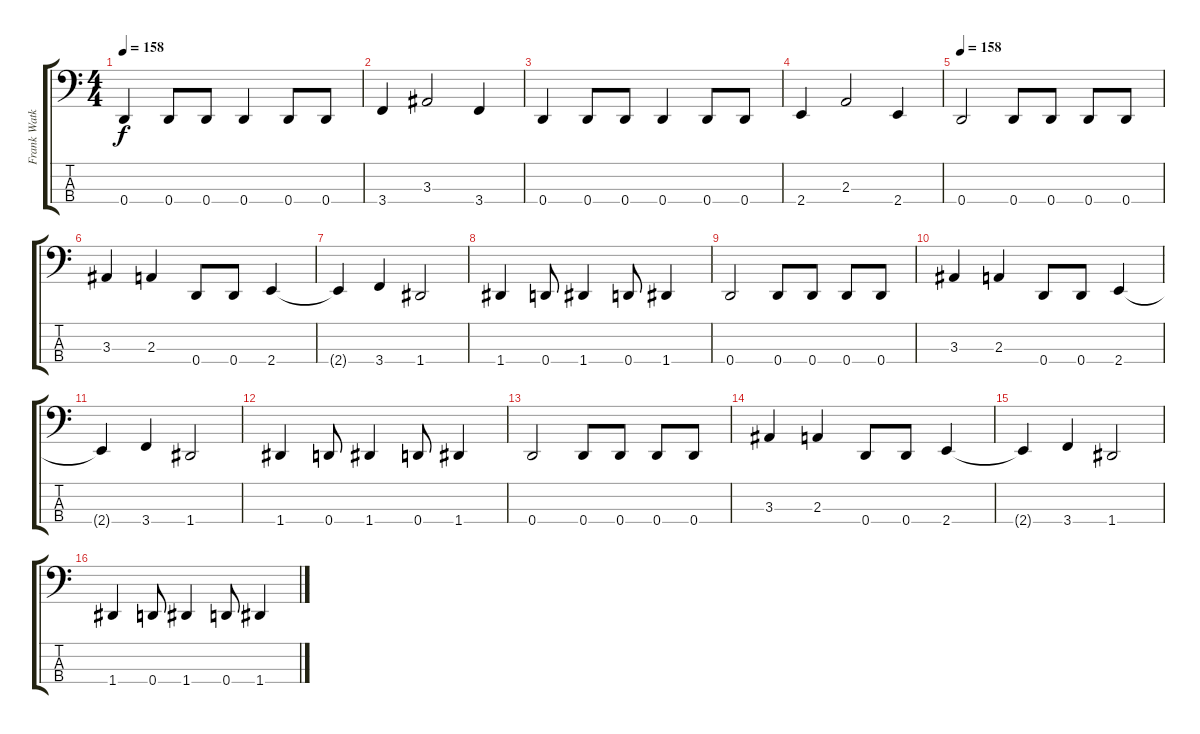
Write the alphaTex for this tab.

\track ("Frank Watkins (Bass)" "Frank Watk") {instrument acousticbass}
\staff {score tabs}
\tuning (F2 C2 G1 D1) {hide}
\ts (4 4)
\tempo 158
\clef f4
\ks c
0.4.4{dy f} 0.4.8 0.4.8 0.4.4 0.4.8 0.4.8 |
3.4.4 3.3.2 3.4.4 |
0.4.4 0.4.8 0.4.8 0.4.4 0.4.8 0.4.8 |
2.4.4 2.3.2 2.4.4 |
\tempo 158
0.4.2 0.4.8 0.4.8 0.4.8 0.4.8 |
3.3.4 2.3.4 0.4.8 0.4.8 2.4.4 |
2.4{t}.4 3.4.4 1.4.2 |
1.4.4 0.4.8 1.4.4 0.4.8 1.4.4 |
0.4.2 0.4.8 0.4.8 0.4.8 0.4.8 |
3.3.4 2.3.4 0.4.8 0.4.8 2.4.4 |
2.4{t}.4 3.4.4 1.4.2 |
1.4.4 0.4.8 1.4.4 0.4.8 1.4.4 |
0.4.2 0.4.8 0.4.8 0.4.8 0.4.8 |
3.3.4 2.3.4 0.4.8 0.4.8 2.4.4 |
2.4{t}.4 3.4.4 1.4.2 |
1.4.4 0.4.8 1.4.4 0.4.8 1.4.4
